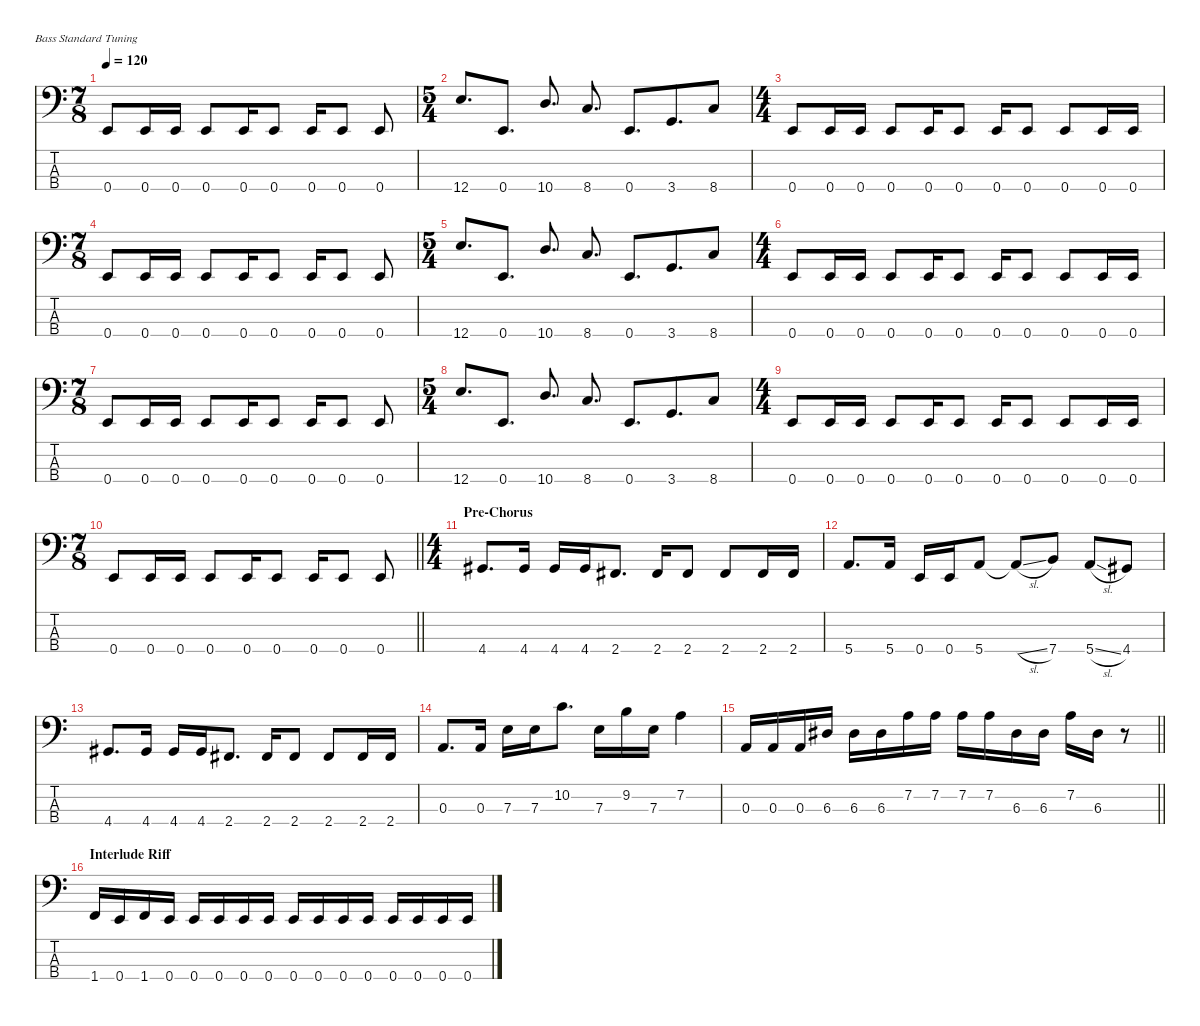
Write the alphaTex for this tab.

\defaultSystemsLayout 4
\hideDynamics
\bracketExtendMode nobrackets
\singleTrackTrackNamePolicy hidden
\multiTrackTrackNamePolicy hidden
\firstSystemTrackNameMode fullname
\firstSystemTrackNameOrientation horizontal
\otherSystemsTrackNameOrientation horizontal
\track ("Martin Mendez - Bass" "el.bs.") {instrument electricbassfinger}
\staff {score tabs}
\tuning (G2 D2 A1 E1)
\ts (7 8)
\beaming (8 2 2 2 2)
\tempo 120
\clef f4
\ks c
0.4.8{dy ff beam Up} 0.4.16{beam Up} 0.4.16{beam Up} 0.4.8{beam Up} 0.4.16{beam Up} 0.4.8{beam Up} 0.4.16{beam Up} 0.4.8{beam Up} 0.4.8{beam Up} |
\ts (5 4)
\beaming (8 2 2 2 4)
12.4.8{d beam Up} 0.4.8{d beam Up} 10.4.8{d beam Up} 8.4.8{d beam Up} 0.4.8{d beam Up} 3.4.8{d beam Up} 8.4.8{beam Up} |
\ts (4 4)
\beaming (8 2 2 2 2)
0.4.8{beam Up} 0.4.16{beam Up} 0.4.16{beam Up} 0.4.8{beam Up} 0.4.16{beam Up} 0.4.8{beam Up} 0.4.16{beam Up} 0.4.8{beam Up} 0.4.8{beam Up} 0.4.16{beam Up} 0.4.16{beam Up} |
\ts (7 8)
\beaming (8 2 2 2 2)
0.4.8{beam Up} 0.4.16{beam Up} 0.4.16{beam Up} 0.4.8{beam Up} 0.4.16{beam Up} 0.4.8{beam Up} 0.4.16{beam Up} 0.4.8{beam Up} 0.4.8{beam Up} |
\ts (5 4)
\beaming (8 2 2 2 4)
12.4.8{d beam Up} 0.4.8{d beam Up} 10.4.8{d beam Up} 8.4.8{d beam Up} 0.4.8{d beam Up} 3.4.8{d beam Up} 8.4.8{beam Up} |
\ts (4 4)
\beaming (8 2 2 2 2)
0.4.8{beam Up} 0.4.16{beam Up} 0.4.16{beam Up} 0.4.8{beam Up} 0.4.16{beam Up} 0.4.8{beam Up} 0.4.16{beam Up} 0.4.8{beam Up} 0.4.8{beam Up} 0.4.16{beam Up} 0.4.16{beam Up} |
\ts (7 8)
\beaming (8 2 2 2 2)
0.4.8{beam Up} 0.4.16{beam Up} 0.4.16{beam Up} 0.4.8{beam Up} 0.4.16{beam Up} 0.4.8{beam Up} 0.4.16{beam Up} 0.4.8{beam Up} 0.4.8{beam Up} |
\ts (5 4)
\beaming (8 2 2 2 4)
12.4.8{d beam Up} 0.4.8{d beam Up} 10.4.8{d beam Up} 8.4.8{d beam Up} 0.4.8{d beam Up} 3.4.8{d beam Up} 8.4.8{beam Up} |
\ts (4 4)
\beaming (8 2 2 2 2)
0.4.8{beam Up} 0.4.16{beam Up} 0.4.16{beam Up} 0.4.8{beam Up} 0.4.16{beam Up} 0.4.8{beam Up} 0.4.16{beam Up} 0.4.8{beam Up} 0.4.8{beam Up} 0.4.16{beam Up} 0.4.16{beam Up} |
\ts (7 8)
\beaming (8 2 2 2 2)
\barLineRight lightlight
0.4.8{beam Up} 0.4.16{beam Up} 0.4.16{beam Up} 0.4.8{beam Up} 0.4.16{beam Up} 0.4.8{beam Up} 0.4.16{beam Up} 0.4.8{beam Up} 0.4.8{beam Up} |
\ts (4 4)
\beaming (8 2 2 2 2)
\section ("" "Pre-Chorus")
4.4{acc #}.8{d beam Up} 4.4{acc #}.16{beam Up} 4.4{acc #}.16{beam Up} 4.4{acc #}.16{beam Up} 2.4{acc #}.8{d beam Up} 2.4{acc #}.16{beam Up} 2.4{acc #}.8{beam Up} 2.4{acc #}.8{beam Up} 2.4{acc #}.16{beam Up} 2.4{acc #}.16{beam Up} |
5.4.8{d beam Up} 5.4.16{beam Up} 0.4.16{beam Up} 0.4.16{beam Up} 5.4.8{beam Up} 5.4{sl t}.8{dy f beam Up} 7.4.8{dy ff beam Up} 5.4{sl}.8{beam Up} 4.4{acc #}.8{beam Up} |
4.4{acc #}.8{d beam Up} 4.4{acc #}.16{beam Up} 4.4{acc #}.16{beam Up} 4.4{acc #}.16{beam Up} 2.4{acc #}.8{d beam Up} 2.4{acc #}.16{beam Up} 2.4{acc #}.8{beam Up} 2.4{acc #}.8{beam Up} 2.4{acc #}.16{beam Up} 2.4{acc #}.16{beam Up} |
0.3.8{d beam Up} 0.3.16{beam Up} 7.3.16{dy f beam Down} 7.3.16{beam Down} 10.2.8{d beam Down} 7.3.16{beam Down} 9.2.16{beam Down} 7.3.16{beam Down} 7.2.4{beam Down} |
\barLineRight lightlight
0.3.16{dy ff beam Up} 0.3.16{beam Up} 0.3.16{beam Up} 6.3{acc #}.16{beam Up} 6.3{acc #}.16{beam Down} 6.3{acc #}.16{beam Down} 7.2.16{dy f beam Down} 7.2.16{beam Down} 7.2.16{beam Down} 7.2.16{beam Down} 6.3{acc #}.16{dy ff beam Down} 6.3{acc #}.16{beam Down} 7.2.16{dy f beam Down} 6.3{acc #}.16{dy ff beam Down} r.8{beam Down} |
\section ("" "Interlude Riff")
1.4.16{beam Up} 0.4.16{beam Up} 1.4.16{beam Up} 0.4.16{beam Up} 0.4.16{beam Up} 0.4.16{beam Up} 0.4.16{beam Up} 0.4.16{beam Up} 0.4.16{beam Up} 0.4.16{beam Up} 0.4.16{beam Up} 0.4.16{beam Up} 0.4.16{beam Up} 0.4.16{beam Up} 0.4.16{beam Up} 0.4.16{beam Up}
